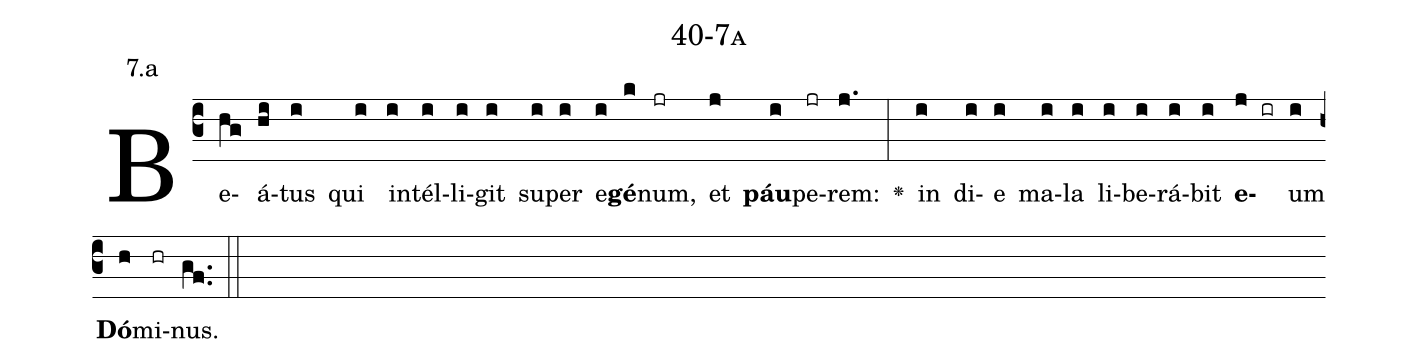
name: 40-7a;
annotation: 7.a;
%%
(c3)Be(hg)á(hi)tus(i) qui(i) in(i)tél(i)li(i)git(i) su(i)per(i) e(i)<b>gé</b>(k)num,(jr) et(j) <b>páu</b>(i)pe(jr)rem:(j.) <v>\greheightstar</v>(:) in(i) di(i)e(i) ma(i)la(i) li(i)be(i)rá(i)bit(i) <b>e</b>(j ir)um(i) <b>Dó</b>(h)mi(hr)nus.(gf..) (::)


%E(i) u(i) o(j) u(i) a(h) e.(gf..) (::)
